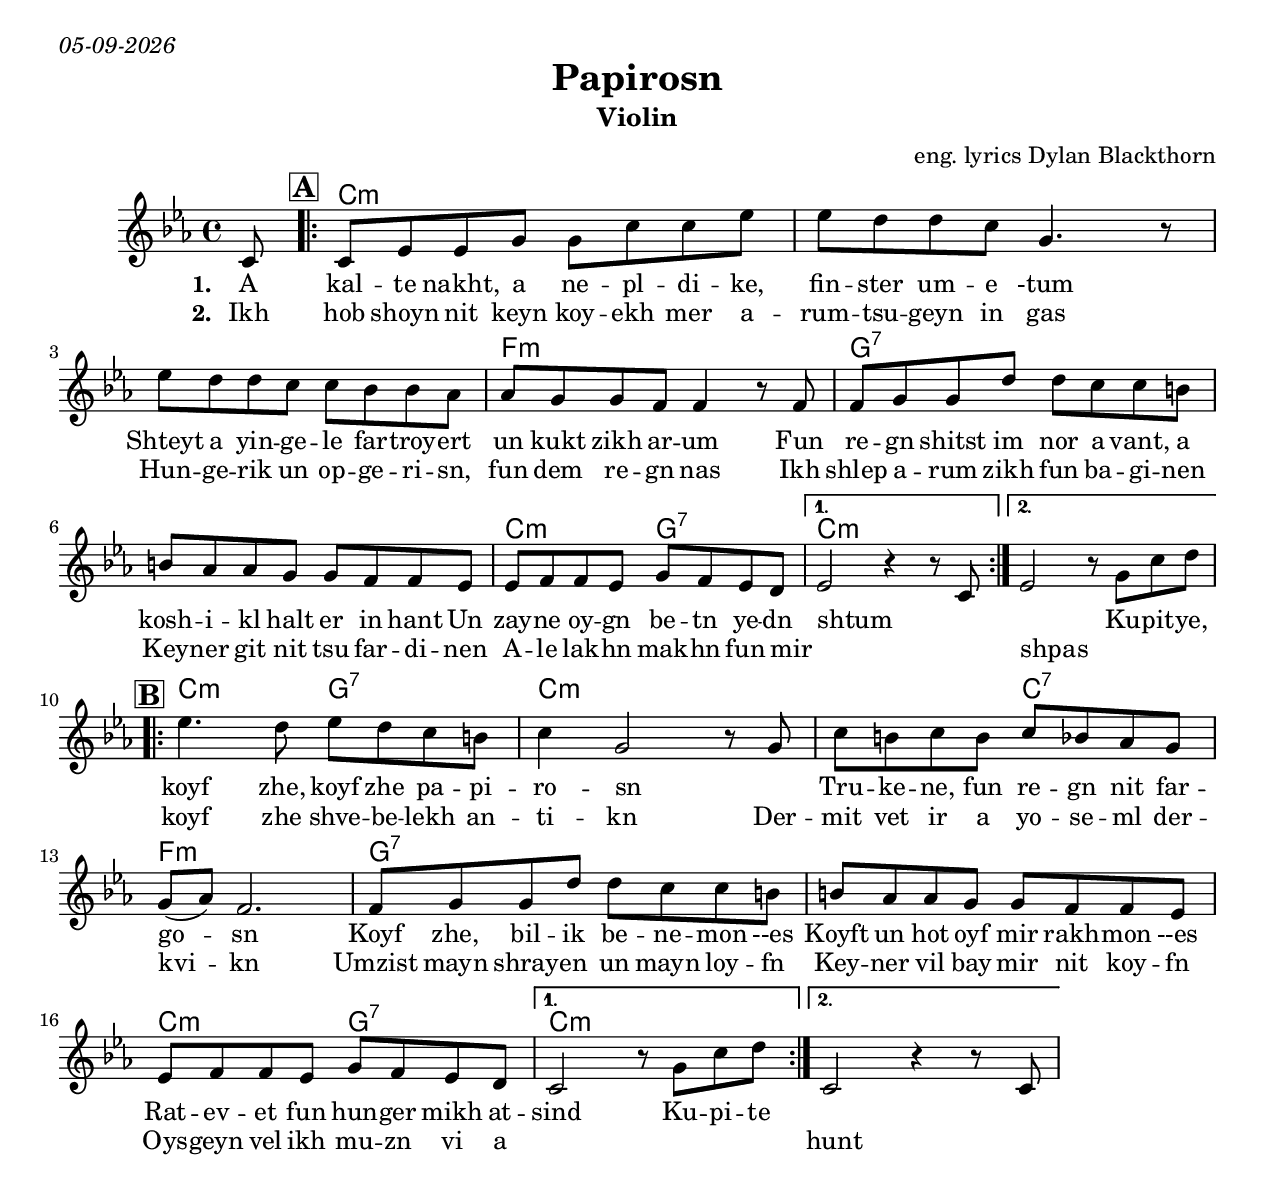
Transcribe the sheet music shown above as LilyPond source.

\version "2.24.0"
\include "english.ly"
%\pointAndClickOff
\paper{
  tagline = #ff
  print-all-headers = ##t
  #(set-paper-size "letter")
}
date = #(strftime "%d-%m-%Y" (localtime (current-time)))

\markup{ \italic{ \date }  }

%\markup{ Got something to say? }

global = {
  \clef treble
  \key d \minor
  \time 4/4
  \set Score.rehearsalMarkFormatter = #format-mark-box-alphabet
}

%#################################### Melody ########################
%melody =  \transpose c d \relative c' {  %transpose for clarinet
melody = \relative c' {
  \global
  \partial 8 d8   %lead in notes

  \repeat volta 2{
    \mark \default
    d8 f f a a d d f
    f8 e e d a4. r8
    f'8 e e d d c c bf
    bf8 a a g g4 r8 g

    g8 a a e' e d d cs|
    cs8 bf bf a a g g f
    f8 g g f a g f e
  }
  \alternative {
    { f2 r4 r8 d}
    { f2 r8 a d e}
  }
  \break
  \repeat volta 2{
    \mark \default
    f4. e8 f e d cs
    d4 a2 r8 a
    d8 cs d cs d c bf a
    a8(bf) g2.

    g8 a a e' e d d cs
    cs bf bf a a g g f
    f g g f a g f e
  }

  \alternative {
    {d2 r8 a' d e }
    {d,2 r4 r8 d }
  }

}
%################################# Lyrics #####################
\addlyrics{ \set stanza = #"1. "
            A kal -- te nakht, a ne -- pl -- di -- ke, fin -- ster um -- e -tum
            Shteyt a yin -- ge -- le far -- troy -- ert un kukt zikh ar -- um
            Fun re -- gn shitst im nor a vant, a kosh -- i -- kl halt er in hant
            Un zay -- ne oy -- gn be -- tn ye -- dn shtum
            _ _
            Ku -- pit -- ye, koyf zhe, koyf zhe pa -- pi -- ro -- sn
            _ Tru -- ke -- ne, fun re -- gn nit far -- go -- sn
            Koyf zhe, bil -- ik be -- ne -- mon --es
            Koyft un hot oyf mir rakh -- mon --es
            Rat -- ev -- et fun hun -- ger mikh at -- sind
            Ku -- pi -- te
}

\addlyrics{ \set stanza = #"2. "
            Ikh hob shoyn nit keyn koy -- ekh mer a -- rum -- tsu -- geyn in gas
            Hun -- ge -- rik un op -- ge -- ri -- sn, fun dem re -- gn nas
            Ikh shlep a -- rum zikh fun ba -- gi -- nen
            Key -- ner git nit tsu far -- di -- nen
            A -- le lak -- hn mak -- hn fun mir _   _ shpas
            _  _ _
            koyf zhe shve -- be -- lekh an -- ti -- kn
            Der -- mit vet ir a yo -- se -- ml der -- kvi -- kn
            Umzist mayn shray -- en un mayn loy -- fn
            Key -- ner vil bay mir nit koy -- fn
            Oys -- geyn vel ikh mu -- zn vi a  _ _ _ _ _hunt
}
%################################# Chords #######################
harmonies = \chordmode {
  s8
  d1*3:m
  g1:m
  a4*8:7
  d4*2:m a2:7
  d1*2:m
  %b
  d2:m a2:7
  d2*3:m
  d2:7
  g1:m
  a4*8:7
  d4*2:m
  a2:7
  d1*3:m

}

\score {
  \transpose d c
  <<
    \new ChordNames {
      \set chordChanges = ##f
      \harmonies
    }
    \new Staff   \melody
  >>
  \header{
    title= "Papirosn"
    subtitle=""
    composer= ""
    instrument = "Violin"
    arranger= "eng. lyrics Dylan Blackthorn"
  }
  \midi{\tempo 4 = 120}
  \layout{indent = 1.0\cm}
}
%{
% more verses:
\markup{}
\markup {
  \fill-line {
    \hspace #0.1 % distance from left margin
    \column {
      \line { "V1."
              \column {
                "My father went to fight and lost his hands in the war"
                "Mother couldn't hardly bear her troubles any more"
                "We buried her about five feet down"
                "Into the frozen ground"
                "It was then that I became a rolling stone"
              }
      }
      \hspace #0.2 % vertical distance between verses
      \line { "V2."
              \column {
                "Sometimes I'll find some crumbs to eat"
                "Down by the hotdog stand"
                "Try to get some sleep on a park bench, if I can"
                "I have to be careful, though"
                "The police will beat me till I bleed"
                "They say I'm what this world don't need"
              }
      }
    }
    \hspace #0.1  % horiz. distance between columns
    \column {
      \line { "Ch1."
              \column {
                "So won't you buy this pack of smokes for a dollar"
                "Or I'll just sell you one for a quarter"
                "Well they ain't broken, not like me"
                "They're not menthols and there filter free"
                "And I just want to get something to eat"
              }
      }
      \hspace #0.2 % distance between verses
      \line { "Ch2."
              \column {
                "Buy my matches, I even got a lighter"
                "Won't you help this orphen kid to stay alive"
                "I will walk these streets while I have muscle"
                "But no one's buying my orphen hustle"
                "Might be I'll just die here like a dog"
              }
      }
    }
    \hspace #0.1 % distance to right margin
  }
}


%{
A kalte nakht, a nepldike, finster umetum
Shteyt a yingele fartroyert un kukt zikh arum
Fun regn shitst im nor a vant, a koshikl halt er in hant
Un zayne oygn betn yedn shtum

Ikh hob shoyn nit keyn koyekh mer arumtsugeyn in gas
Hungerik un opgerisn, fun dem regn nas
Ikh shlep arum zikh fun baginen
Keyner git nit tsu fardinen
Ale lakhn makhn fun mir shpas
{soc}
Kupitye, koyf zhe, koyf zhe papirosn
Trukene, fun regn nit fargosn
Koyf zhe, bilik benemones
Koyft un hot oyf mir rakhmones
Ratevet fun hunger mikh atsind

Kupitye, koyf zhe shvebelekh antikn
Dermit vet ir a yoseml derkvikn
Umzist mayn shrayen un mayn loyfn
Keyner vil bay mir nit koyfn
Oysgeyn vel ikh muzn vi a hint
{eoc}
Ikh hob gehat a shvesterl a kind fun der natur
Mit mir tsuzamen zikh geshlept hot zi a gantse yor
Mit ir geven iz mir fil gringer. Laykhter vern flegt der hinger
Ven ikh fleg a kuk ton nor oyf ir

Mit a mol gevorn iz zi shvakh un zeyer krank
Oyf mayne hent geshtorbn iz zi oyf a gasnbank
Un az ikh hob zi farloyrn, hob ikh alts ongevoryrn
Zol der toyt shoyn kumen oykh tsu mir
*******************************************
My father went to fight and lost his hands in the war
Mother couldn't hardly bear her troubles any more
We burried her about five feet down
Into the frozen ground
It was then that I became a rolling stone

Sometimes I'll find some crumbs to eat
Down by the hotdog stand
Try to get some sleep on a park bench, if I can
I have to be careful, though
The police will beat me till I bleed
They say I'm what this world don't need

So won't you buy this pack of smokes for a dollar
Or I'll just sell you one for a quarter
Well they ain't broken, not like me
They're not menthols and there filter free
And I just want to get something to eat

Buy my matches, I even got a lighter
Won't you help this orphen kid to stay alive
I will walk these streets while I have muscle
But no one's buying my orphen hustle
Might be I'll die here like a dog
%}